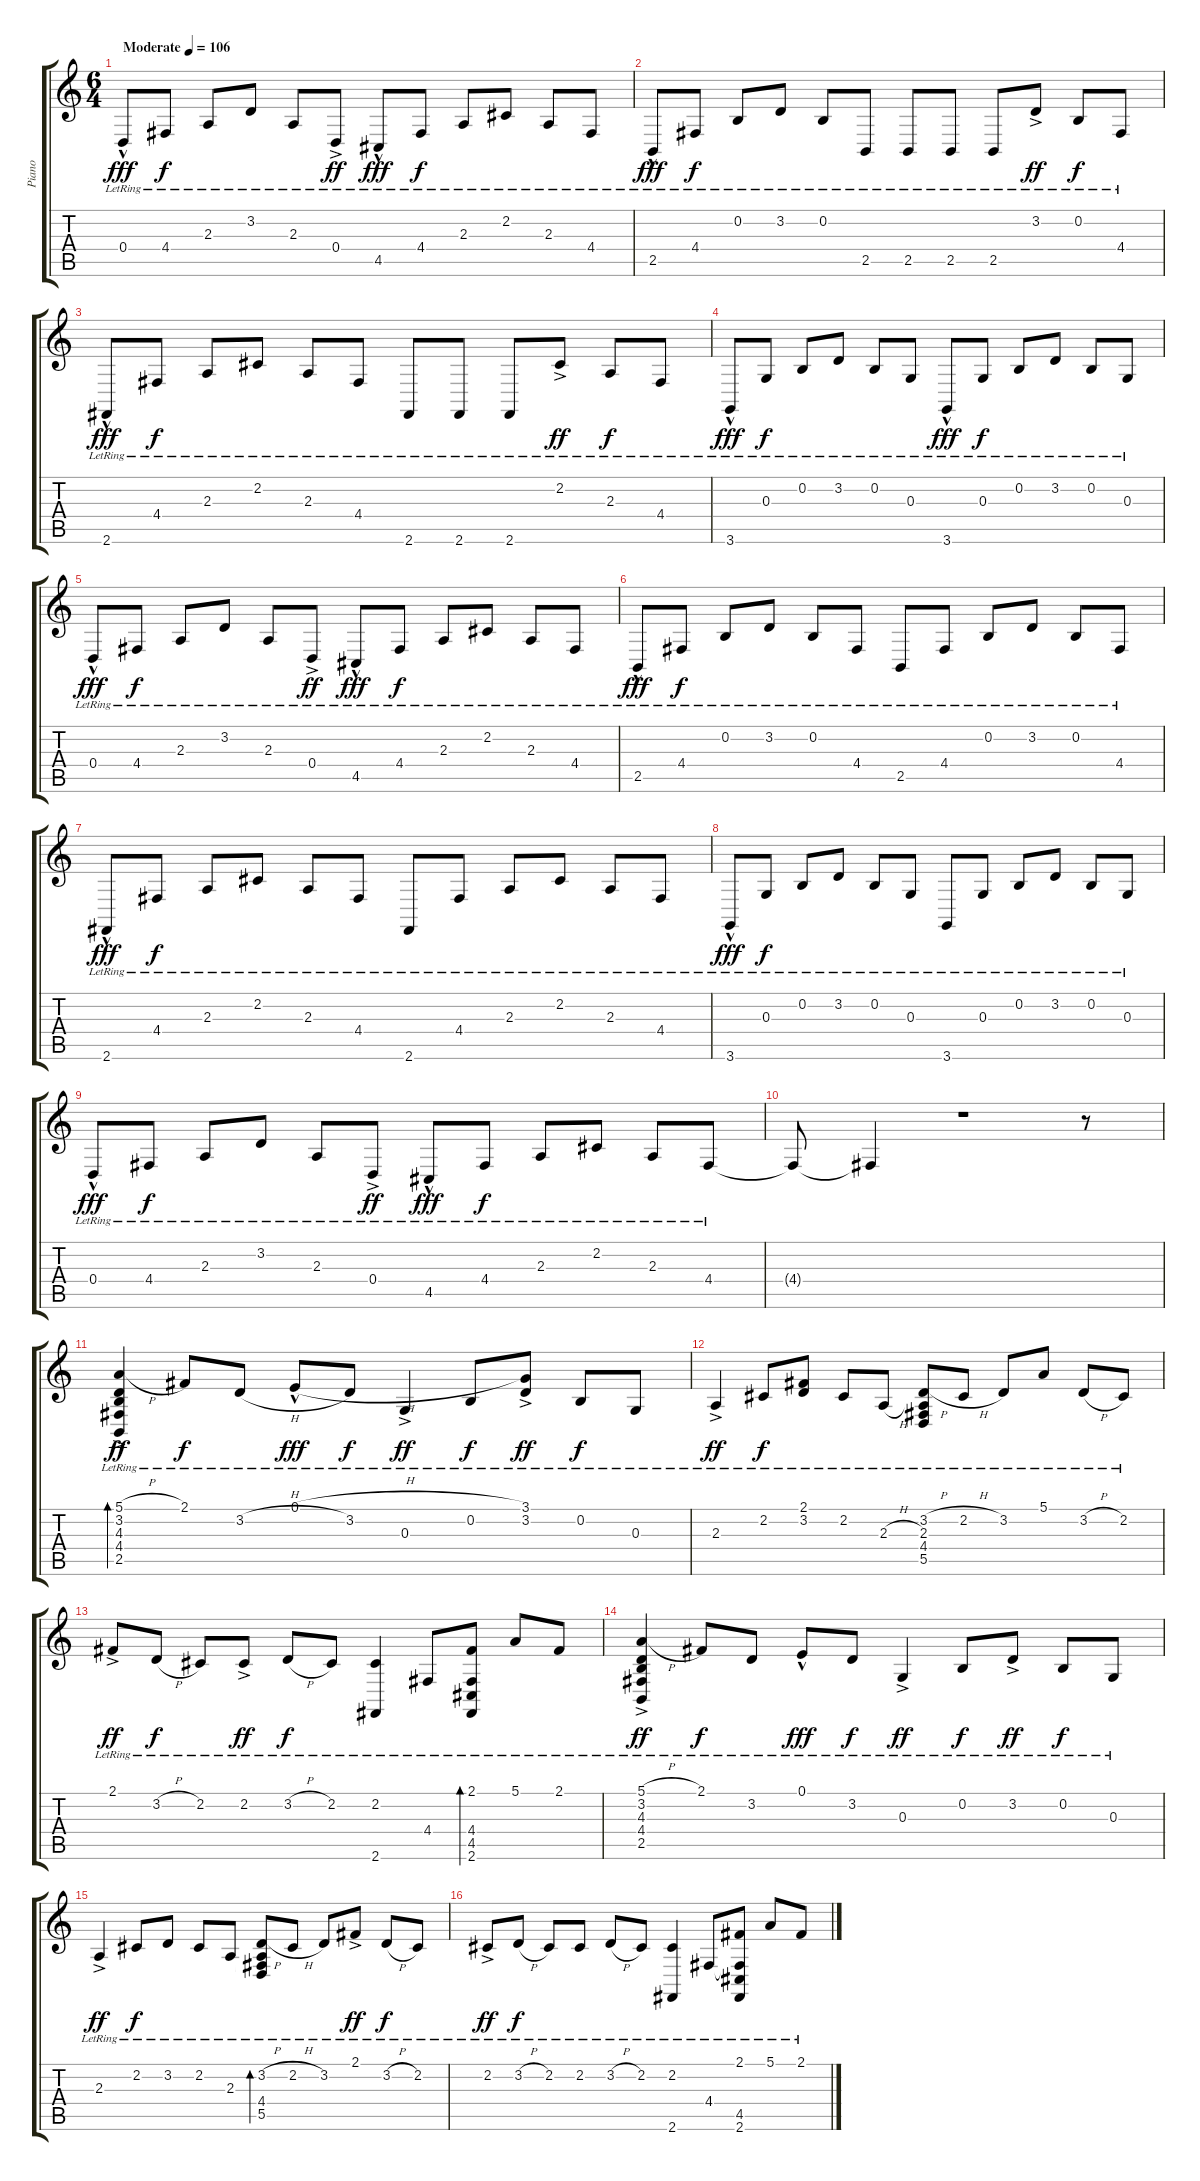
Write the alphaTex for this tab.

\track ("Piano" "Piano") {instrument electricgrandpiano}
\staff {score tabs}
\tuning (E4 B3 G3 D3 A2 E2) {hide}
\ts (6 4)
\tempo (106 "Moderate")
\clef g2
\ks c
0.4{hac lr}.8{dy fff instrument electricgrandpiano} 4.4{lr}.8{dy f} 2.3{lr}.8 3.2{lr}.8 2.3{lr}.8 0.4{ac lr}.8{dy ff} 4.5{hac lr}.8{dy fff} 4.4{lr}.8{dy f} 2.3{lr}.8 2.2{lr}.8 2.3{lr}.8 4.4{lr}.8 |
2.5{hac lr}.8{dy fff} 4.4{lr}.8{dy f} 0.2{lr}.8 3.2{lr}.8 0.2{lr}.8 2.5{lr}.8 2.5{lr}.8 2.5{lr}.8 2.5{lr}.8 3.2{ac lr}.8{dy ff} 0.2{lr}.8{dy f} 4.4{lr}.8 |
2.6{hac lr}.8{dy fff} 4.4{lr}.8{dy f} 2.3{lr}.8 2.2{lr}.8 2.3{lr}.8 4.4{lr}.8 2.6{lr}.8 2.6{lr}.8 2.6{lr}.8 2.2{ac lr}.8{dy ff} 2.3{lr}.8{dy f} 4.4{lr}.8 |
3.6{hac lr}.8{dy fff} 0.3{lr}.8{dy f} 0.2{lr}.8 3.2{lr}.8 0.2{lr}.8 0.3{lr}.8 3.6{hac lr}.8{dy fff} 0.3{lr}.8{dy f} 0.2{lr}.8 3.2{lr}.8 0.2{lr}.8 0.3{lr}.8 |
0.4{hac lr}.8{dy fff} 4.4{lr}.8{dy f} 2.3{lr}.8 3.2{lr}.8 2.3{lr}.8 0.4{ac lr}.8{dy ff} 4.5{hac lr}.8{dy fff} 4.4{lr}.8{dy f} 2.3{lr}.8 2.2{lr}.8 2.3{lr}.8 4.4{lr}.8 |
2.5{hac lr}.8{dy fff} 4.4{lr}.8{dy f} 0.2{lr}.8 3.2{lr}.8 0.2{lr}.8 4.4{lr}.8 2.5{lr}.8 4.4{lr}.8 0.2{lr}.8 3.2{lr}.8 0.2{lr}.8 4.4{lr}.8 |
2.6{hac lr}.8{dy fff} 4.4{lr}.8{dy f} 2.3{lr}.8 2.2{lr}.8 2.3{lr}.8 4.4{lr}.8 2.6{lr}.8 4.4{lr}.8 2.3{lr}.8 2.2{lr}.8 2.3{lr}.8 4.4{lr}.8 |
3.6{hac lr}.8{dy fff} 0.3{lr}.8{dy f} 0.2{lr}.8 3.2{lr}.8 0.2{lr}.8 0.3{lr}.8 3.6{lr}.8 0.3{lr}.8 0.2{lr}.8 3.2{lr}.8 0.2{lr}.8 0.3{lr}.8 |
0.4{hac lr}.8{dy fff} 4.4{lr}.8{dy f} 2.3{lr}.8 3.2{lr}.8 2.3{lr}.8 0.4{ac lr}.8{dy ff} 4.5{hac lr}.8{dy fff} 4.4{lr}.8{dy f} 2.3{lr}.8 2.2{lr}.8 2.3{lr}.8 4.4{lr}.8 |
4.4{t}.8 4.4{t}.4 r.1 r.8 |
(5.1{h ac lr} 3.2{lr} 4.3{lr} 4.4{lr} 2.5{lr}).4{bd 480 dy ff} 2.1{lr}.8{dy f} 3.2{h lr}.8 0.1{h hac lr}.8{dy fff} 3.2{lr}.8{dy f} 0.3{ac lr}.4{dy ff} 0.2{lr}.8{dy f} (3.1{lr} 3.2{ac lr}).8{dy ff} 0.2{lr}.8{dy f} 0.3{lr}.8 |
2.3{ac lr}.4{dy ff} 2.2{lr}.8{dy f} (2.1{lr} 3.2{lr}).8 2.2{lr}.8 2.3{h lr}.8 (3.2{h lr} 2.3{lr} 4.4{lr} 5.5{lr}).8 2.2{h lr}.8 3.2{lr}.8 5.1{lr}.8 3.2{h lr}.8 2.2{lr}.8 |
2.1{ac lr}.8{dy ff} 3.2{h lr}.8{dy f} 2.2{lr}.8 2.2{ac lr}.8{dy ff} 3.2{h lr}.8{dy f} 2.2{lr}.8 (2.2{lr} 2.6{lr}).4 4.4{lr}.8 (2.1{lr} 4.4{lr} 4.5{lr} 2.6{lr}).8{bd 30} 5.1{lr}.8 2.1{lr}.8 |
(5.1{h ac lr} 3.2{lr} 4.3{lr} 4.4{lr} 2.5{lr}).4{dy ff} 2.1{lr}.8{dy f} 3.2{lr}.8 0.1{hac lr}.8{dy fff} 3.2{lr}.8{dy f} 0.3{ac lr}.4{dy ff} 0.2{lr}.8{dy f} 3.2{ac lr}.8{dy ff} 0.2{lr}.8{dy f} 0.3{lr}.8 |
2.3{ac lr}.4{dy ff} 2.2{lr}.8{dy f} 3.2{lr}.8 2.2{lr}.8 2.3{lr}.8 (3.2{h lr} 2.3{t} 4.4{lr} 5.5{lr}).8{bd 60} 2.2{h lr}.8 3.2{lr}.8 2.1{ac lr}.8{dy ff} 3.2{h lr}.8{dy f} 2.2{lr}.8 |
2.2{ac lr}.8{dy ff} 3.2{h lr}.8{dy f} 2.2{lr}.8 2.2{lr}.8 3.2{h lr}.8 2.2{lr}.8 (2.2{lr} 2.6{lr}).4 4.4{lr}.8 (2.1{lr} 4.4{t} 4.5{lr} 2.6{lr}).8 5.1{lr}.8 2.1{lr}.8
